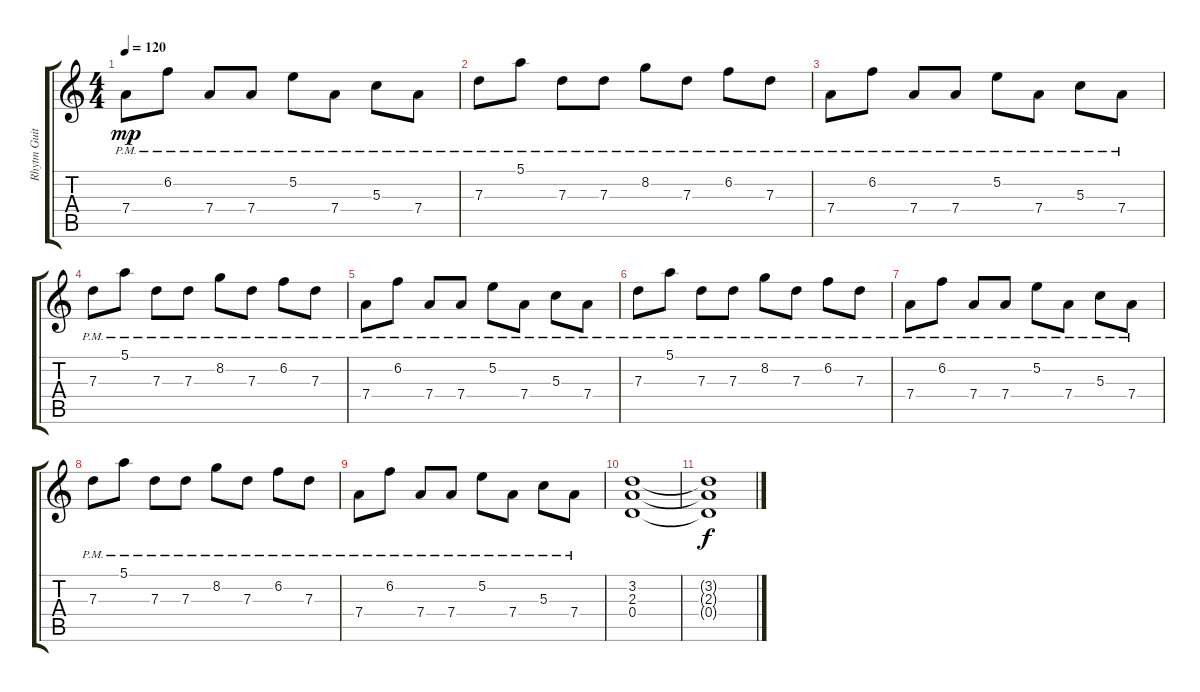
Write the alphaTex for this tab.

\track ("Rhytm Guitar 1" "Rhytm Guit") {instrument electricguitarmuted}
\staff {score tabs}
\tuning (E4 B3 G3 D3 A2 E2) {hide}
\ts (4 4)
\tempo 120
\clef g2
\ks c
7.4{pm}.8{dy mp} 6.2{pm}.8 7.4{pm}.8 7.4{pm}.8 5.2{pm}.8 7.4{pm}.8 5.3{pm}.8 7.4{pm}.8 |
7.3{pm}.8 5.1{pm}.8 7.3{pm}.8 7.3{pm}.8 8.2{pm}.8 7.3{pm}.8 6.2{pm}.8 7.3{pm}.8 |
7.4{pm}.8 6.2{pm}.8 7.4{pm}.8 7.4{pm}.8 5.2{pm}.8 7.4{pm}.8 5.3{pm}.8 7.4{pm}.8 |
7.3{pm}.8 5.1{pm}.8 7.3{pm}.8 7.3{pm}.8 8.2{pm}.8 7.3{pm}.8 6.2{pm}.8 7.3{pm}.8 |
7.4{pm}.8 6.2{pm}.8 7.4{pm}.8 7.4{pm}.8 5.2{pm}.8 7.4{pm}.8 5.3{pm}.8 7.4{pm}.8 |
7.3{pm}.8 5.1{pm}.8 7.3{pm}.8 7.3{pm}.8 8.2{pm}.8 7.3{pm}.8 6.2{pm}.8 7.3{pm}.8 |
7.4{pm}.8 6.2{pm}.8 7.4{pm}.8 7.4{pm}.8 5.2{pm}.8 7.4{pm}.8 5.3{pm}.8 7.4{pm}.8 |
7.3{pm}.8 5.1{pm}.8 7.3{pm}.8 7.3{pm}.8 8.2{pm}.8 7.3{pm}.8 6.2{pm}.8 7.3{pm}.8 |
7.4{pm}.8 6.2{pm}.8 7.4{pm}.8 7.4{pm}.8 5.2{pm}.8 7.4{pm}.8 5.3{pm}.8 7.4{pm}.8 |
(3.2 2.3 0.4).1 |
(3.2{t} 2.3{t} 0.4{t}).1{dy f}
